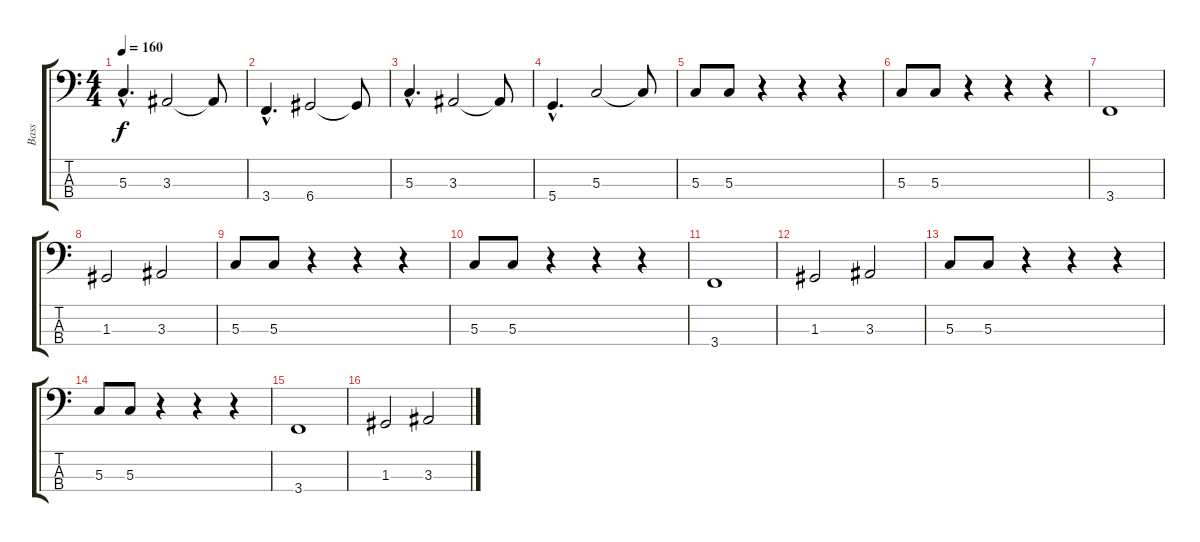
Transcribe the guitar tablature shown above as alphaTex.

\track ("Bass" "Bass") {instrument electricbassfinger}
\staff {score tabs}
\tuning (F2 C2 G1 D1) {hide}
\ts (4 4)
\tempo 160
\clef f4
\ks c
5.3{hac}.4{d dy f} 3.3.2 3.3{t}.8 |
3.4{hac}.4{d} 6.4.2 6.4{t}.8 |
5.3{hac}.4{d} 3.3.2 3.3{t}.8 |
5.4{hac}.4{d} 5.3.2 5.3{t}.8 |
5.3.8 5.3.8 r.4 r.4 r.4 |
5.3.8 5.3.8 r.4 r.4 r.4 |
3.4.1 |
1.3.2 3.3.2 |
5.3.8 5.3.8 r.4 r.4 r.4 |
5.3.8 5.3.8 r.4 r.4 r.4 |
3.4.1 |
1.3.2 3.3.2 |
5.3.8 5.3.8 r.4 r.4 r.4 |
5.3.8 5.3.8 r.4 r.4 r.4 |
3.4.1 |
1.3.2 3.3.2
